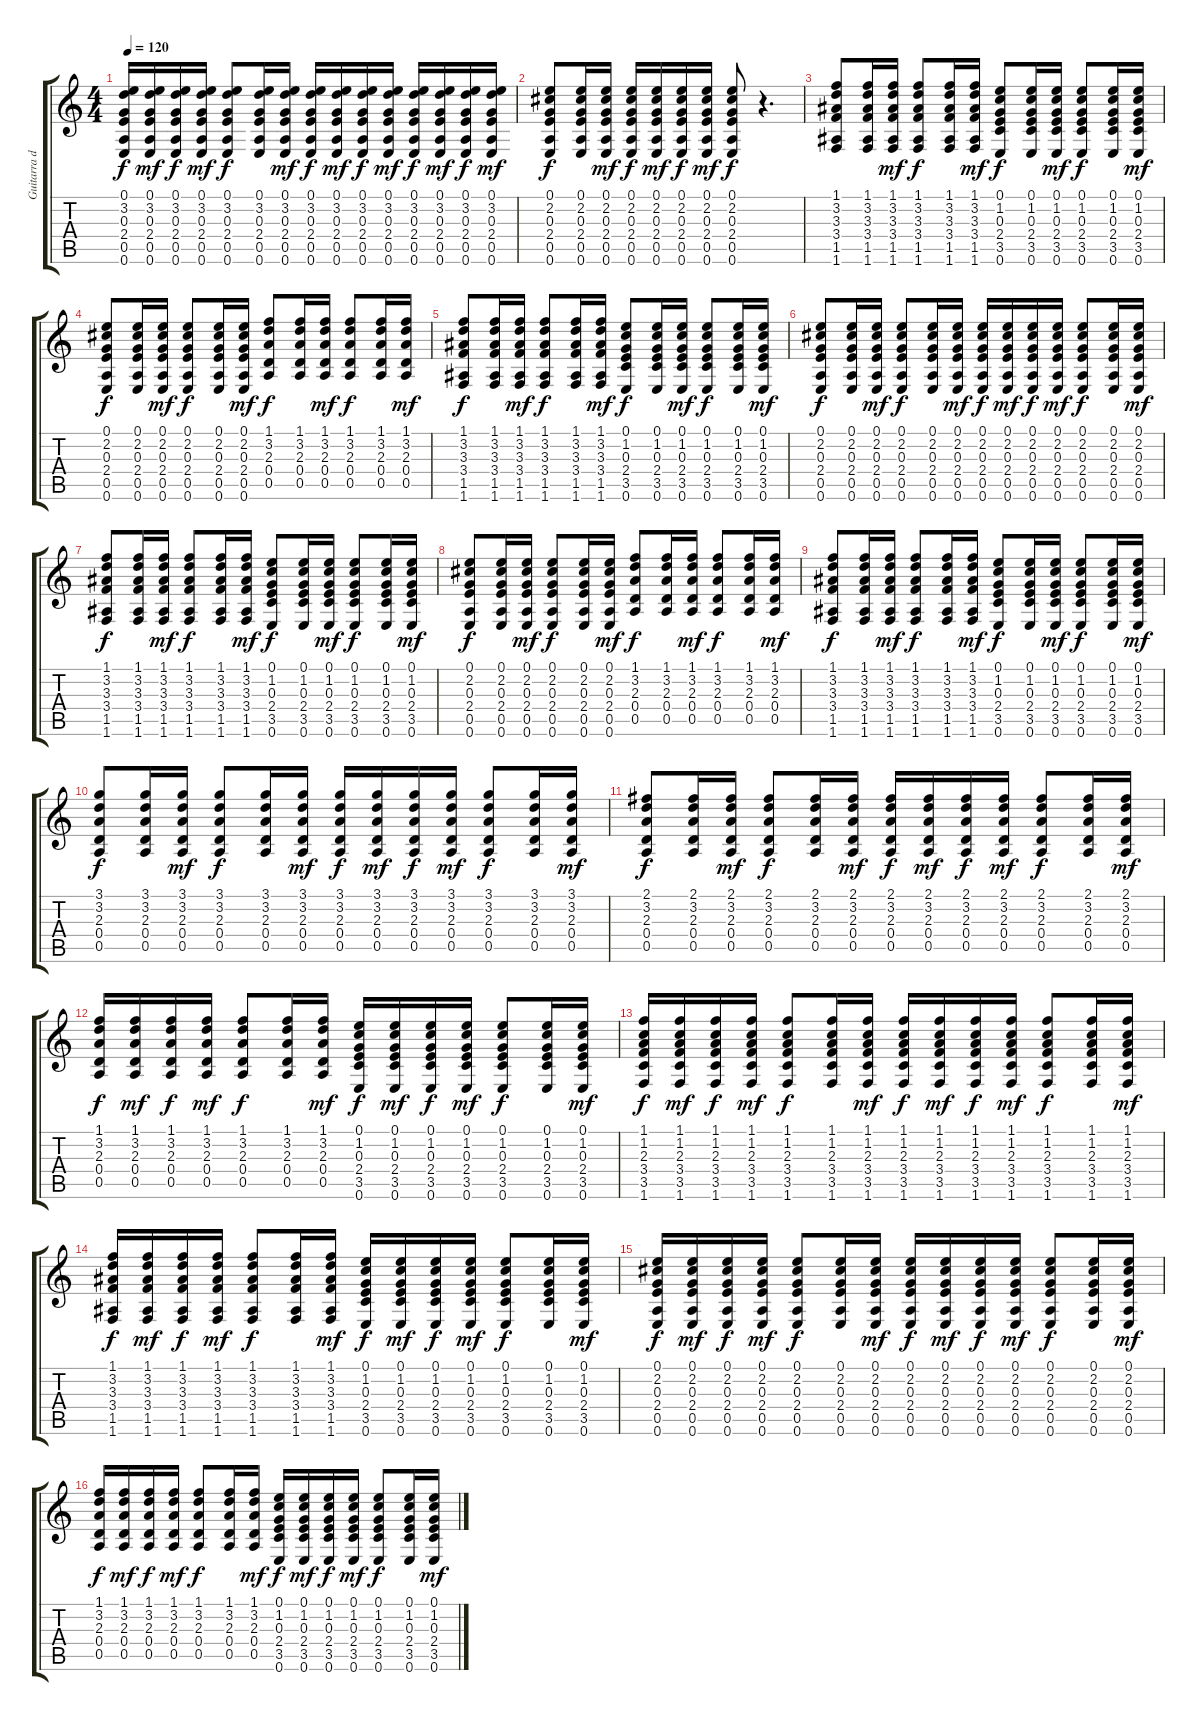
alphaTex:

\track ("Guitarra de Apoyo" "Guitarra d") {instrument acousticguitarsteel}
\staff {score tabs}
\tuning (E4 B3 G3 D3 A2 E2) {hide}
\ts (4 4)
\tempo 120
\clef g2
\ks c
(0.1 3.2 0.3 2.4 0.5 0.6).16{dy f} (0.1 3.2 0.3 2.4 0.5 0.6).16{dy mf} (0.1 3.2 0.3 2.4 0.5 0.6).16{dy f} (0.1 3.2 0.3 2.4 0.5 0.6).16{dy mf} (0.1 3.2 0.3 2.4 0.5 0.6).8{dy f} (0.1 3.2 0.3 2.4 0.5 0.6).16 (0.1 3.2 0.3 2.4 0.5 0.6).16{dy mf} (0.1 3.2 0.3 2.4 0.5 0.6).16{dy f} (0.1 3.2 0.3 2.4 0.5 0.6).16{dy mf} (0.1 3.2 0.3 2.4 0.5 0.6).16{dy f} (0.1 3.2 0.3 2.4 0.5 0.6).16{dy mf} (0.1 3.2 0.3 2.4 0.5 0.6).16{dy f} (0.1 3.2 0.3 2.4 0.5 0.6).16{dy mf} (0.1 3.2 0.3 2.4 0.5 0.6).16{dy f} (0.1 3.2 0.3 2.4 0.5 0.6).16{dy mf} |
(0.1 2.2 0.3 2.4 0.5 0.6).8{dy f} (0.1 2.2 0.3 2.4 0.5 0.6).16 (0.1 2.2 0.3 2.4 0.5 0.6).16{dy mf} (0.1 2.2 0.3 2.4 0.5 0.6).16{dy f} (0.1 2.2 0.3 2.4 0.5 0.6).16{dy mf} (0.1 2.2 0.3 2.4 0.5 0.6).16{dy f} (0.1 2.2 0.3 2.4 0.5 0.6).16{dy mf} (0.1 2.2 0.3 2.4 0.5 0.6).8{dy f} r.4{d} |
(1.1 3.2 3.3 3.4 1.5 1.6).8 (1.1 3.2 3.3 3.4 1.5 1.6).16 (1.1 3.2 3.3 3.4 1.5 1.6).16{dy mf} (1.1 3.2 3.3 3.4 1.5 1.6).8{dy f} (1.1 3.2 3.3 3.4 1.5 1.6).16 (1.1 3.2 3.3 3.4 1.5 1.6).16{dy mf} (0.1 1.2 0.3 2.4 3.5 0.6).8{dy f} (0.1 1.2 0.3 2.4 3.5 0.6).16 (0.1 1.2 0.3 2.4 3.5 0.6).16{dy mf} (0.1 1.2 0.3 2.4 3.5 0.6).8{dy f} (0.1 1.2 0.3 2.4 3.5 0.6).16 (0.1 1.2 0.3 2.4 3.5 0.6).16{dy mf} |
(0.1 2.2 0.3 2.4 0.5 0.6).8{dy f} (0.1 2.2 0.3 2.4 0.5 0.6).16 (0.1 2.2 0.3 2.4 0.5 0.6).16{dy mf} (0.1 2.2 0.3 2.4 0.5 0.6).8{dy f} (0.1 2.2 0.3 2.4 0.5 0.6).16 (0.1 2.2 0.3 2.4 0.5 0.6).16{dy mf} (1.1 3.2 2.3 0.4 0.5).8{dy f} (1.1 3.2 2.3 0.4 0.5).16 (1.1 3.2 2.3 0.4 0.5).16{dy mf} (1.1 3.2 2.3 0.4 0.5).8{dy f} (1.1 3.2 2.3 0.4 0.5).16 (1.1 3.2 2.3 0.4 0.5).16{dy mf} |
(1.1 3.2 3.3 3.4 1.5 1.6).8{dy f} (1.1 3.2 3.3 3.4 1.5 1.6).16 (1.1 3.2 3.3 3.4 1.5 1.6).16{dy mf} (1.1 3.2 3.3 3.4 1.5 1.6).8{dy f} (1.1 3.2 3.3 3.4 1.5 1.6).16 (1.1 3.2 3.3 3.4 1.5 1.6).16{dy mf} (0.1 1.2 0.3 2.4 3.5 0.6).8{dy f} (0.1 1.2 0.3 2.4 3.5 0.6).16 (0.1 1.2 0.3 2.4 3.5 0.6).16{dy mf} (0.1 1.2 0.3 2.4 3.5 0.6).8{dy f} (0.1 1.2 0.3 2.4 3.5 0.6).16 (0.1 1.2 0.3 2.4 3.5 0.6).16{dy mf} |
(0.1 2.2 0.3 2.4 0.5 0.6).8{dy f} (0.1 2.2 0.3 2.4 0.5 0.6).16 (0.1 2.2 0.3 2.4 0.5 0.6).16{dy mf} (0.1 2.2 0.3 2.4 0.5 0.6).8{dy f} (0.1 2.2 0.3 2.4 0.5 0.6).16 (0.1 2.2 0.3 2.4 0.5 0.6).16{dy mf} (0.1 2.2 0.3 2.4 0.5 0.6).16{dy f} (0.1 2.2 0.3 2.4 0.5 0.6).16{dy mf} (0.1 2.2 0.3 2.4 0.5 0.6).16{dy f} (0.1 2.2 0.3 2.4 0.5 0.6).16{dy mf} (0.1 2.2 0.3 2.4 0.5 0.6).8{dy f} (0.1 2.2 0.3 2.4 0.5 0.6).16 (0.1 2.2 0.3 2.4 0.5 0.6).16{dy mf} |
(1.1 3.2 3.3 3.4 1.5 1.6).8{dy f} (1.1 3.2 3.3 3.4 1.5 1.6).16 (1.1 3.2 3.3 3.4 1.5 1.6).16{dy mf} (1.1 3.2 3.3 3.4 1.5 1.6).8{dy f} (1.1 3.2 3.3 3.4 1.5 1.6).16 (1.1 3.2 3.3 3.4 1.5 1.6).16{dy mf} (0.1 1.2 0.3 2.4 3.5 0.6).8{dy f} (0.1 1.2 0.3 2.4 3.5 0.6).16 (0.1 1.2 0.3 2.4 3.5 0.6).16{dy mf} (0.1 1.2 0.3 2.4 3.5 0.6).8{dy f} (0.1 1.2 0.3 2.4 3.5 0.6).16 (0.1 1.2 0.3 2.4 3.5 0.6).16{dy mf} |
(0.1 2.2 0.3 2.4 0.5 0.6).8{dy f} (0.1 2.2 0.3 2.4 0.5 0.6).16 (0.1 2.2 0.3 2.4 0.5 0.6).16{dy mf} (0.1 2.2 0.3 2.4 0.5 0.6).8{dy f} (0.1 2.2 0.3 2.4 0.5 0.6).16 (0.1 2.2 0.3 2.4 0.5 0.6).16{dy mf} (1.1 3.2 2.3 0.4 0.5).8{dy f} (1.1 3.2 2.3 0.4 0.5).16 (1.1 3.2 2.3 0.4 0.5).16{dy mf} (1.1 3.2 2.3 0.4 0.5).8{dy f} (1.1 3.2 2.3 0.4 0.5).16 (1.1 3.2 2.3 0.4 0.5).16{dy mf} |
(1.1 3.2 3.3 3.4 1.5 1.6).8{dy f} (1.1 3.2 3.3 3.4 1.5 1.6).16 (1.1 3.2 3.3 3.4 1.5 1.6).16{dy mf} (1.1 3.2 3.3 3.4 1.5 1.6).8{dy f} (1.1 3.2 3.3 3.4 1.5 1.6).16 (1.1 3.2 3.3 3.4 1.5 1.6).16{dy mf} (0.1 1.2 0.3 2.4 3.5 0.6).8{dy f} (0.1 1.2 0.3 2.4 3.5 0.6).16 (0.1 1.2 0.3 2.4 3.5 0.6).16{dy mf} (0.1 1.2 0.3 2.4 3.5 0.6).8{dy f} (0.1 1.2 0.3 2.4 3.5 0.6).16 (0.1 1.2 0.3 2.4 3.5 0.6).16{dy mf} |
(3.1 3.2 2.3 0.4 0.5).8{dy f} (3.1 3.2 2.3 0.4 0.5).16 (3.1 3.2 2.3 0.4 0.5).16{dy mf} (3.1 3.2 2.3 0.4 0.5).8{dy f} (3.1 3.2 2.3 0.4 0.5).16 (3.1 3.2 2.3 0.4 0.5).16{dy mf} (3.1 3.2 2.3 0.4 0.5).16{dy f} (3.1 3.2 2.3 0.4 0.5).16{dy mf} (3.1 3.2 2.3 0.4 0.5).16{dy f} (3.1 3.2 2.3 0.4 0.5).16{dy mf} (3.1 3.2 2.3 0.4 0.5).8{dy f} (3.1 3.2 2.3 0.4 0.5).16 (3.1 3.2 2.3 0.4 0.5).16{dy mf} |
(2.1 3.2 2.3 0.4 0.5).8{dy f} (2.1 3.2 2.3 0.4 0.5).16 (2.1 3.2 2.3 0.4 0.5).16{dy mf} (2.1 3.2 2.3 0.4 0.5).8{dy f} (2.1 3.2 2.3 0.4 0.5).16 (2.1 3.2 2.3 0.4 0.5).16{dy mf} (2.1 3.2 2.3 0.4 0.5).16{dy f} (2.1 3.2 2.3 0.4 0.5).16{dy mf} (2.1 3.2 2.3 0.4 0.5).16{dy f} (2.1 3.2 2.3 0.4 0.5).16{dy mf} (2.1 3.2 2.3 0.4 0.5).8{dy f} (2.1 3.2 2.3 0.4 0.5).16 (2.1 3.2 2.3 0.4 0.5).16{dy mf} |
(1.1 3.2 2.3 0.4 0.5).16{dy f} (1.1 3.2 2.3 0.4 0.5).16{dy mf} (1.1 3.2 2.3 0.4 0.5).16{dy f} (1.1 3.2 2.3 0.4 0.5).16{dy mf} (1.1 3.2 2.3 0.4 0.5).8{dy f} (1.1 3.2 2.3 0.4 0.5).16 (1.1 3.2 2.3 0.4 0.5).16{dy mf} (0.1 1.2 0.3 2.4 3.5 0.6).16{dy f} (0.1 1.2 0.3 2.4 3.5 0.6).16{dy mf} (0.1 1.2 0.3 2.4 3.5 0.6).16{dy f} (0.1 1.2 0.3 2.4 3.5 0.6).16{dy mf} (0.1 1.2 0.3 2.4 3.5 0.6).8{dy f} (0.1 1.2 0.3 2.4 3.5 0.6).16 (0.1 1.2 0.3 2.4 3.5 0.6).16{dy mf} |
(1.1 1.2 2.3 3.4 3.5 1.6).16{dy f} (1.1 1.2 2.3 3.4 3.5 1.6).16{dy mf} (1.1 1.2 2.3 3.4 3.5 1.6).16{dy f} (1.1 1.2 2.3 3.4 3.5 1.6).16{dy mf} (1.1 1.2 2.3 3.4 3.5 1.6).8{dy f} (1.1 1.2 2.3 3.4 3.5 1.6).16 (1.1 1.2 2.3 3.4 3.5 1.6).16{dy mf} (1.1 1.2 2.3 3.4 3.5 1.6).16{dy f} (1.1 1.2 2.3 3.4 3.5 1.6).16{dy mf} (1.1 1.2 2.3 3.4 3.5 1.6).16{dy f} (1.1 1.2 2.3 3.4 3.5 1.6).16{dy mf} (1.1 1.2 2.3 3.4 3.5 1.6).8{dy f} (1.1 1.2 2.3 3.4 3.5 1.6).16 (1.1 1.2 2.3 3.4 3.5 1.6).16{dy mf} |
(1.1 3.2 3.3 3.4 1.5 1.6).16{dy f} (1.1 3.2 3.3 3.4 1.5 1.6).16{dy mf} (1.1 3.2 3.3 3.4 1.5 1.6).16{dy f} (1.1 3.2 3.3 3.4 1.5 1.6).16{dy mf} (1.1 3.2 3.3 3.4 1.5 1.6).8{dy f} (1.1 3.2 3.3 3.4 1.5 1.6).16 (1.1 3.2 3.3 3.4 1.5 1.6).16{dy mf} (0.1 1.2 0.3 2.4 3.5 0.6).16{dy f} (0.1 1.2 0.3 2.4 3.5 0.6).16{dy mf} (0.1 1.2 0.3 2.4 3.5 0.6).16{dy f} (0.1 1.2 0.3 2.4 3.5 0.6).16{dy mf} (0.1 1.2 0.3 2.4 3.5 0.6).8{dy f} (0.1 1.2 0.3 2.4 3.5 0.6).16 (0.1 1.2 0.3 2.4 3.5 0.6).16{dy mf} |
(0.1 2.2 0.3 2.4 0.5 0.6).16{dy f} (0.1 2.2 0.3 2.4 0.5 0.6).16{dy mf} (0.1 2.2 0.3 2.4 0.5 0.6).16{dy f} (0.1 2.2 0.3 2.4 0.5 0.6).16{dy mf} (0.1 2.2 0.3 2.4 0.5 0.6).8{dy f} (0.1 2.2 0.3 2.4 0.5 0.6).16 (0.1 2.2 0.3 2.4 0.5 0.6).16{dy mf} (0.1 2.2 0.3 2.4 0.5 0.6).16{dy f} (0.1 2.2 0.3 2.4 0.5 0.6).16{dy mf} (0.1 2.2 0.3 2.4 0.5 0.6).16{dy f} (0.1 2.2 0.3 2.4 0.5 0.6).16{dy mf} (0.1 2.2 0.3 2.4 0.5 0.6).8{dy f} (0.1 2.2 0.3 2.4 0.5 0.6).16 (0.1 2.2 0.3 2.4 0.5 0.6).16{dy mf} |
(1.1 3.2 2.3 0.4 0.5).16{dy f} (1.1 3.2 2.3 0.4 0.5).16{dy mf} (1.1 3.2 2.3 0.4 0.5).16{dy f} (1.1 3.2 2.3 0.4 0.5).16{dy mf} (1.1 3.2 2.3 0.4 0.5).8{dy f} (1.1 3.2 2.3 0.4 0.5).16 (1.1 3.2 2.3 0.4 0.5).16{dy mf} (0.1 1.2 0.3 2.4 3.5 0.6).16{dy f} (0.1 1.2 0.3 2.4 3.5 0.6).16{dy mf} (0.1 1.2 0.3 2.4 3.5 0.6).16{dy f} (0.1 1.2 0.3 2.4 3.5 0.6).16{dy mf} (0.1 1.2 0.3 2.4 3.5 0.6).8{dy f} (0.1 1.2 0.3 2.4 3.5 0.6).16 (0.1 1.2 0.3 2.4 3.5 0.6).16{dy mf}
